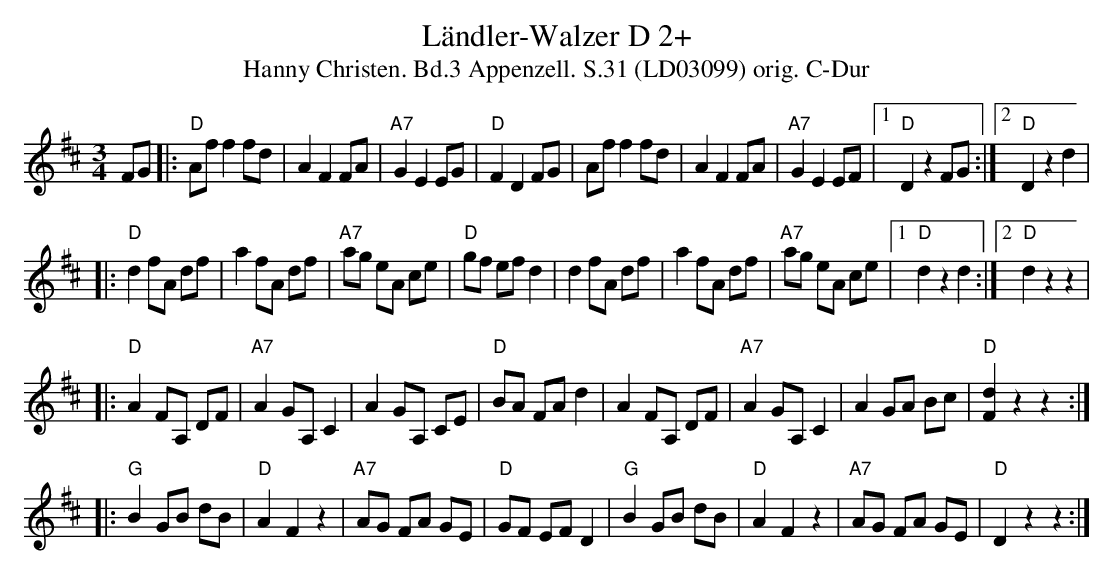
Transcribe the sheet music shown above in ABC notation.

X:1
T:Ländler-Walzer D 2+
T:Hanny Christen. Bd.3 Appenzell. S.31 (LD03099) orig. C-Dur
M:3/4
L:1/8
K:Dmaj
FG |: "D"Af f2 fd | A2 F2 FA | "A7"G2 E2 EG | "D"F2 D2 FG | \
Af f2 fd | A2 F2 FA | "A7"G2 E2 EF |1 "D"D2 z2 FG :|2 "D"D2 z2 d2 |
|: "D"d2 fA df | a2 fA df | "A7"ag eA ce | "D"gf ef d2 | \
d2 fA df | a2 fA df | "A7"ag eA ce |1 "D"d2 z2 d2 :|2 "D"d2 z2 z2 |
|: "D"A2 FA, DF | "A7"A2 GA, C2 | A2 GA, CE | "D"BA FA d2 | \
A2 FA, DF | "A7"A2 GA, C2 | A2 GA Bc | "D"[Fd]2 z2 z2 :|
|: "G"B2 GB dB | "D"A2 F2 z2 | "A7"AG FA GE | "D"GF EF D2 | \
"G"B2 GB dB | "D"A2 F2 z2 | "A7"AG FA GE | "D"D2 z2 z2 :|
